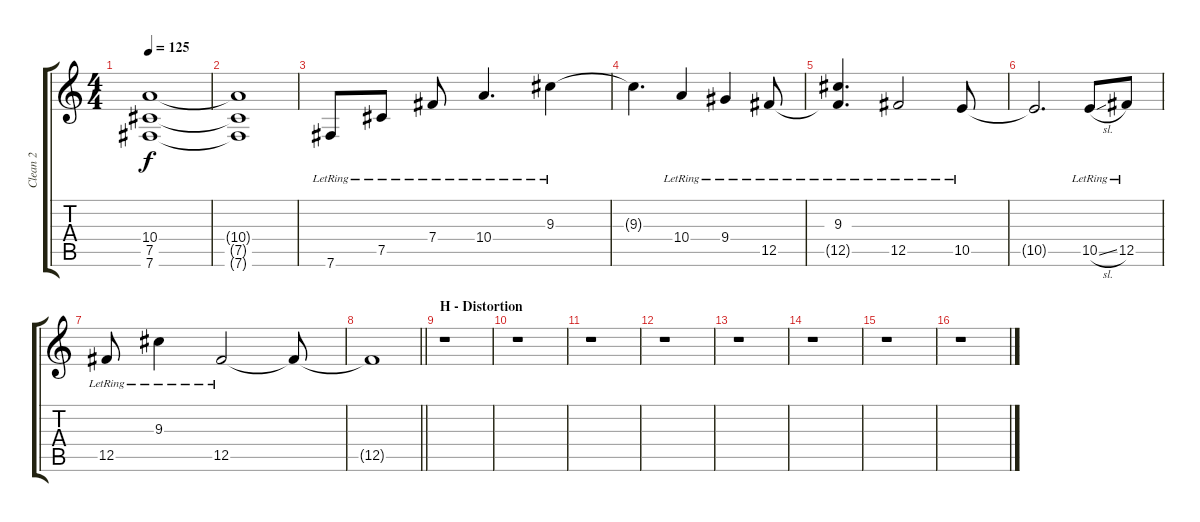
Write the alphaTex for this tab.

\track ("Clean 2" "Clean 2") {instrument electricguitarjazz}
\staff {score tabs}
\tuning (Db4 Ab3 E3 B2 Gb2 B1) {hide}
\ts (4 4)
\tempo 125
\clef g2
\ks c
(10.4{t} 7.5{t} 7.6{t}).1{dy f} |
(10.4{t} 7.5{t} 7.6{t}).1 |
7.6{lr}.8{balance 8} 7.5{lr}.8 7.4{lr}.8 10.4{lr}.4{d} 9.3{lr}.4 |
9.3{t}.4{d} 10.4{lr}.4 9.4{lr}.4 12.5{lr}.8 |
(9.3{lr} 12.5{t}).4{d} 12.5{lr}.2 10.5{lr}.8 |
10.5{t}.2{d} 10.5{sl lr}.8 12.5{lr}.8 |
12.5{lr}.8 9.3{lr}.4 12.5{lr}.2 12.5{t}.8 |
\barLineRight lightlight
12.5{t}.1 |
\section ("" "H - Distortion ")
r.1 |
r.1 |
r.1 |
r.1 |
r.1 |
r.1 |
r.1 |
r.1
